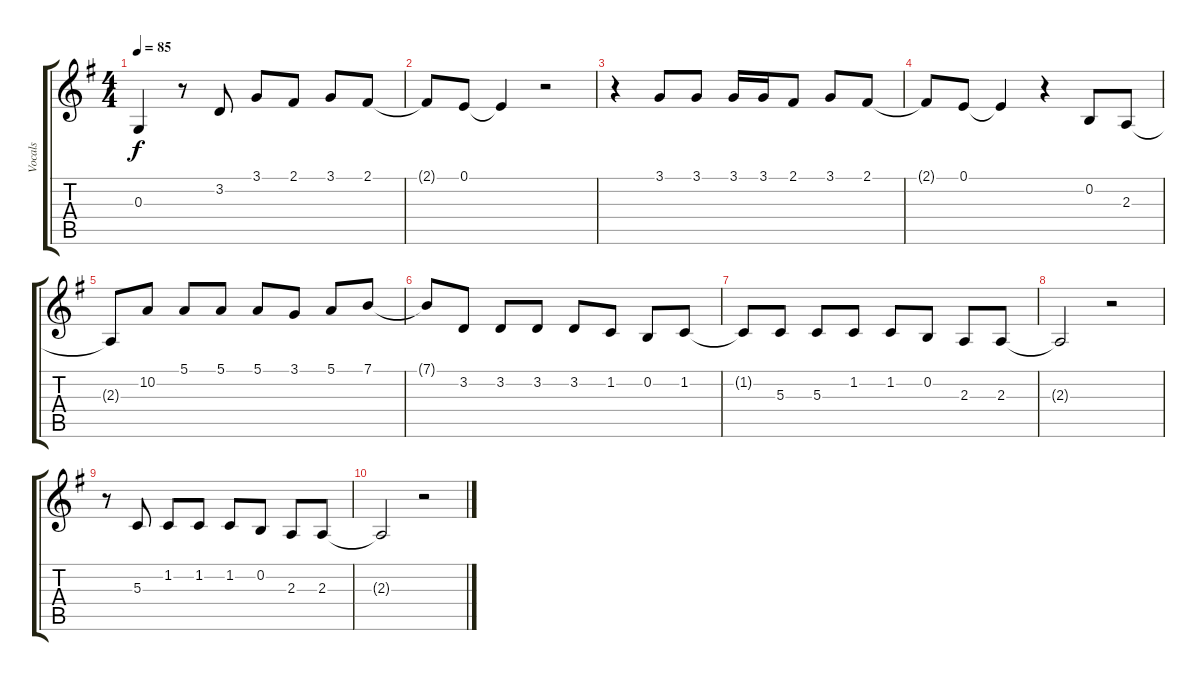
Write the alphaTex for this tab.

\track ("Vocals" "Vocals") {instrument altosax}
\staff {score tabs}
\tuning (E4 B3 G3 D3 A2 E2) {hide}
\ts (4 4)
\tempo 85
\clef g2
\ks g
0.3{t}.4{dy f} r.8 3.2.8 3.1.8 2.1.8 3.1.8 2.1.8 |
2.1{t}.8 0.1.8 0.1{t}.4 r.2 |
r.4 3.1.8 3.1.8 3.1.16 3.1.16 2.1.8 3.1.8 2.1.8 |
2.1{t}.8 0.1.8 0.1{t}.4 r.4 0.2.8 2.3.8 |
2.3{t}.8 10.2.8 5.1.8 5.1.8 5.1.8 3.1.8 5.1.8 7.1.8 |
7.1{t}.8 3.2.8 3.2.8 3.2.8 3.2.8 1.2.8 0.2.8 1.2.8 |
1.2{t}.8 5.3.8 5.3.8 1.2.8 1.2.8 0.2.8 2.3.8 2.3.8 |
2.3{t}.2 r.2 |
r.8 5.3.8 1.2.8 1.2.8 1.2.8 0.2.8 2.3.8 2.3.8 |
2.3{t}.2 r.2
